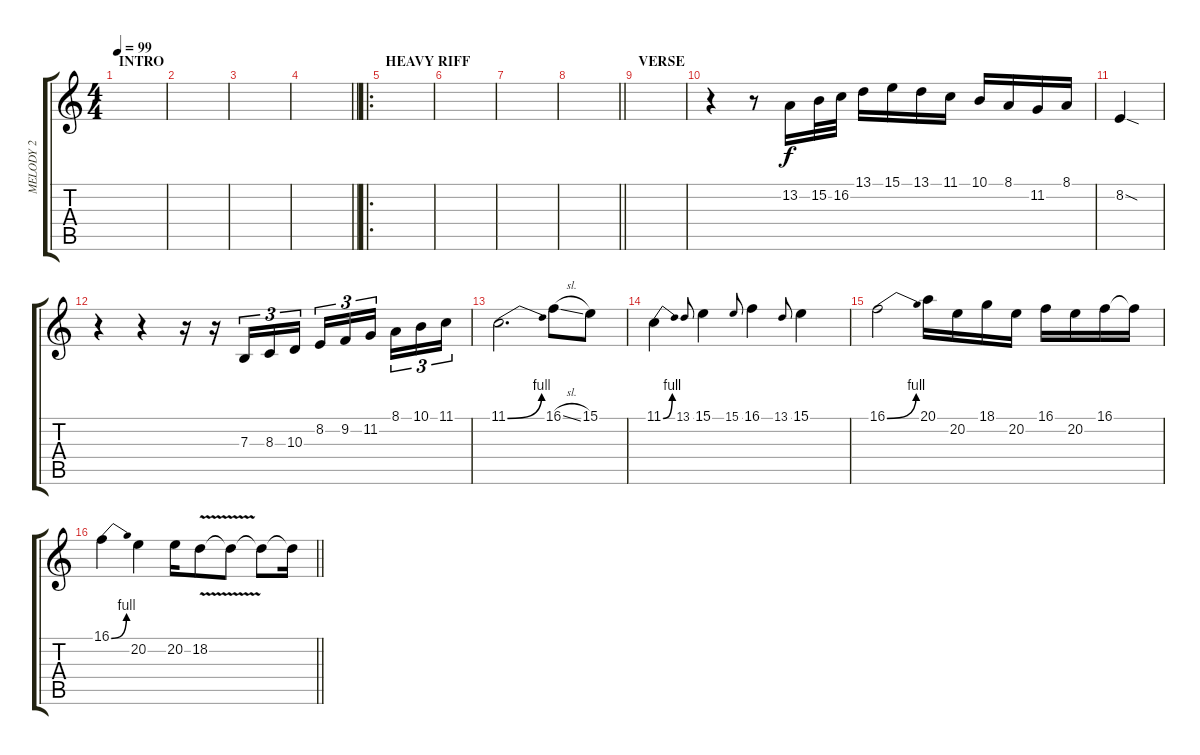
\track ("MELODY 2" "MELODY 2") {instrument lead1square}
\staff {score tabs}
\tuning (Db4 Ab3 E3 B2 Gb2 Db2) {hide}
\ts (4 4)
\section ("" "INTRO")
\tempo 99
\clef g2
\ks c
|
|
|
\barLineRight lightlight
|
\ro
\section ("" "HEAVY RIFF")
|
|
|
\barLineRight lightlight
|
\section ("" "VERSE")
|
r.4 r.8 13.2.16 15.2.32 16.2.32 13.1.16 15.1.16 13.1.16 11.1.16 10.1.16 8.1.16 11.2.16 8.1.16 |
8.2{sod}.4 |
r.4 r.4 r.16 r.16 7.3.16{tu (3 2)} 8.3.16{tu (3 2)} 10.3.16{tu (3 2)} 8.2.16{tu (3 2)} 9.2.16{tu (3 2)} 11.2.16{tu (3 2) beam splitsecondary} 8.1.16{tu (3 2)} 10.1.16{tu (3 2)} 11.1.16{tu (3 2)} |
11.1{be (bend 0 0 60 4)}.2{d} 16.1{sl}.8 15.1.8 |
11.1{be (bend 0 0 60 4)}.4 13.1.8{gr onbeat} 15.1.4 15.1.8{gr onbeat} 16.1.4 13.1.8{gr onbeat} 15.1.4 |
16.1{be (bend 0 0 60 4)}.2 20.1.16 20.2.16 18.1.16 20.2.16 16.1.16 20.2.16 16.1.16 16.1{t}.16 |
\barLineRight lightlight
16.1{be (bend 0 0 60 4)}.4 20.2.4 20.2.16 18.2{v}.8 18.2{t}.8 18.2{t}.8 18.2{t}.16
